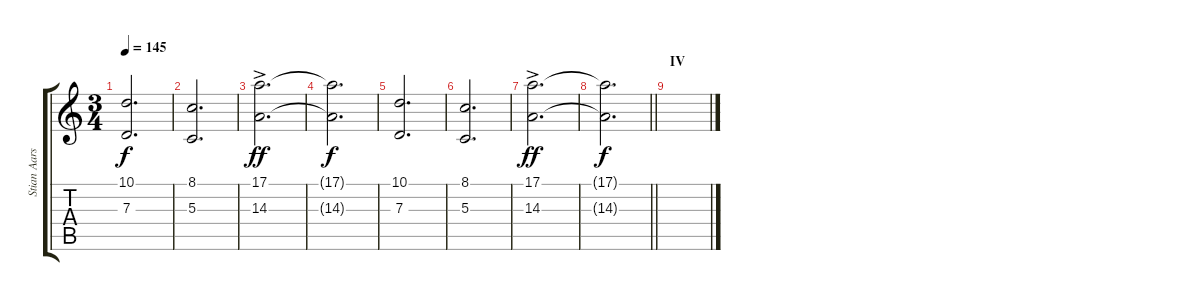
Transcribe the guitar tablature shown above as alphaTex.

\track ("Stian Aarstad" "Stian Aars") {instrument pad2warm}
\staff {score tabs}
\tuning (E4 B3 G3 D3 A2 E2) {hide}
\ts (3 4)
\tempo 145
\clef g2
\ks c
(10.1 7.3).2{d dy f} |
(8.1 5.3).2{d} |
(17.1 14.3{ac}).2{d dy ff} |
(17.1{t} 14.3{t}).2{d dy f} |
(10.1 7.3).2{d} |
(8.1 5.3).2{d} |
(17.1 14.3{ac}).2{d dy ff} |
\barLineRight lightlight
(17.1{t} 14.3{t}).2{d dy f} |
\section ("" "IV")
